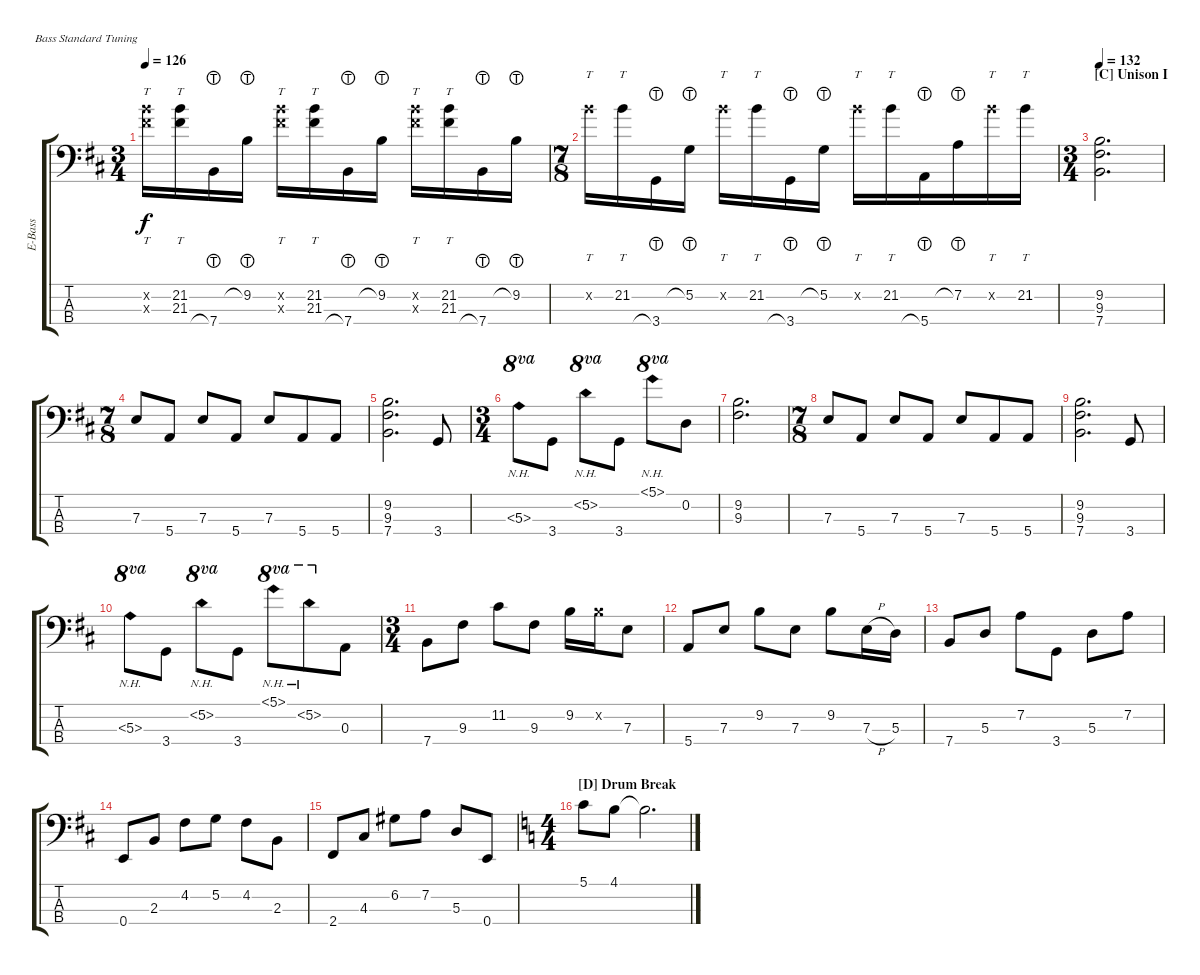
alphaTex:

\defaultSystemsLayout 4
\bracketExtendMode groupsimilarinstruments
\otherSystemsTrackNameOrientation horizontal
\track ("Electric Bass" "E-Bass") {multiBarRest instrument electricbassfinger}
\staff {score tabs}
\tuning (G2 D2 A1 E1)
\ts (3 4)
\beaming (8 2 2 3)
\tempo 126
\clef f4
\ks d
(21.3{x acc #} 21.2{x acc forcenatural}).16{tt dy f beam Down} (21.2{acc forcenatural} 21.3{acc #}).16{tt beam Down} 7.4{lht acc forcenatural}.16{beam Down} 9.2{lht acc forcenatural}.16{beam Down} (21.3{x acc #} 21.2{x acc forcenatural}).16{tt beam Down} (21.2{acc forcenatural} 21.3{acc #}).16{tt beam Down} 7.4{lht acc forcenatural}.16{beam Down} 9.2{lht acc forcenatural}.16{beam Down} (21.3{x acc #} 21.2{x acc forcenatural}).16{tt beam Down} (21.2{acc forcenatural} 21.3{acc #}).16{tt beam Down} 7.4{lht acc forcenatural}.16{beam Down} 9.2{lht acc forcenatural}.16{beam Down} |
\ts (7 8)
\beaming (8 2 2 3)
21.2{x acc forcenatural}.16{tt beam Down} 21.2{acc forcenatural}.16{tt beam Down} 3.4{lht acc forcenatural}.16{beam Down} 5.2{lht acc forcenatural}.16{beam Down} 21.2{x acc forcenatural}.16{tt beam Down} 21.2{acc forcenatural}.16{tt beam Down} 3.4{lht acc forcenatural}.16{beam Down} 5.2{lht acc forcenatural}.16{beam Down} 21.2{x acc forcenatural}.16{tt beam Down} 21.2{acc forcenatural}.16{tt beam Down} 5.4{lht acc forcenatural}.16{beam Down} 7.2{lht acc forcenatural}.16{beam Down} 21.2{x acc forcenatural}.16{tt beam Down} 21.2{acc forcenatural}.16{tt beam Down} |
\ts (3 4)
\beaming (8 2 2 3)
\section ("C" "Unison I")
\tempo (132 0.0125)
(7.4{acc forcenatural} 9.3{acc #} 9.2{acc forcenatural}).2{d beam Down} |
\ts (7 8)
\beaming (8 2 2 3)
7.3{acc forcenatural}.8{beam Up} 5.4{acc forcenatural}.8{beam Up} 7.3{acc forcenatural}.8{beam Up} 5.4{acc forcenatural}.8{beam Up} 7.3{acc forcenatural}.8{beam Up} 5.4{acc forcenatural}.8{beam Up beam merge} 5.4{acc forcenatural}.8{beam Up} |
(7.4{acc forcenatural} 9.3{acc #} 9.2{acc forcenatural}).2{d beam Down} 3.4{acc forcenatural}.8{beam Up} |
\ts (3 4)
\beaming (8 2 2 3)
5.3{nh acc forcenatural}.8{ot 8va beam Down} 3.4{acc forcenatural}.8{beam Down} 5.2{nh acc forcenatural}.8{ot 8va beam Down} 3.4{acc forcenatural}.8{beam Down} 5.1{nh acc forcenatural}.8{ot 8va beam Down} 0.2{acc forcenatural}.8{beam Down} |
(9.3{acc #} 9.2{acc forcenatural}).2{d beam Down} |
\ts (7 8)
\beaming (8 2 2 3)
7.3{acc forcenatural}.8{beam Up} 5.4{acc forcenatural}.8{beam Up} 7.3{acc forcenatural}.8{beam Up} 5.4{acc forcenatural}.8{beam Up} 7.3{acc forcenatural}.8{beam Up} 5.4{acc forcenatural}.8{beam Up beam merge} 5.4{acc forcenatural}.8{beam Up} |
(7.4{acc forcenatural} 9.3{acc #} 9.2{acc forcenatural}).2{d beam Down} 3.4{acc forcenatural}.8{beam Up} |
5.3{nh acc forcenatural}.8{ot 8va beam Down} 3.4{acc forcenatural}.8{beam Down} 5.2{nh acc forcenatural}.8{ot 8va beam Down} 3.4{acc forcenatural}.8{beam Down} 5.1{nh acc forcenatural}.8{ot 8va beam Down} 5.2{nh acc forcenatural}.8{ot 8va beam Down} 0.3{acc forcenatural}.8{beam Down} |
\ts (3 4)
\beaming (8 2 2 3)
7.4{acc forcenatural}.8{beam Down} 9.3{acc #}.8{beam Down} 11.2{acc #}.8{beam Down} 9.3{acc #}.8{beam Down} 9.2{acc forcenatural}.16{beam Down} 9.2{x acc forcenatural}.16{beam Down} 7.3{acc forcenatural}.8{beam Down} |
5.4{acc forcenatural}.8{beam Up} 7.3{acc forcenatural}.8{beam Up} 9.2{acc forcenatural}.8{beam Down} 7.3{acc forcenatural}.8{beam Down} 9.2{acc forcenatural}.8{beam Down} 7.3{h acc forcenatural}.16{beam Down} 5.3{acc forcenatural}.16{beam Down} |
7.4{acc forcenatural}.8{beam Up} 5.3{acc forcenatural}.8{beam Up} 7.2{acc forcenatural}.8{beam Down} 3.4{acc forcenatural}.8{beam Down} 5.3{acc forcenatural}.8{beam Down} 7.2{acc forcenatural}.8{beam Down} |
0.4{acc forcenatural}.8{beam Up} 2.3{acc forcenatural}.8{beam Up} 4.2{acc #}.8{beam Down} 5.2{acc forcenatural}.8{beam Down} 4.2{acc #}.8{beam Down} 2.3{acc forcenatural}.8{beam Down} |
2.4{acc #}.8{beam Up} 4.3{acc #}.8{beam Up} 6.2{acc #}.8{beam Down} 7.2{acc forcenatural}.8{beam Down} 5.3{acc forcenatural}.8{beam Up} 0.4{acc forcenatural}.8{beam Up} |
\ts (4 4)
\beaming (8 2 2 3)
\section ("D" "Drum Break")
\ks c
5.1.8{beam Down} 4.1.8{beam Down} 4.1{t}.2{d beam Down}
